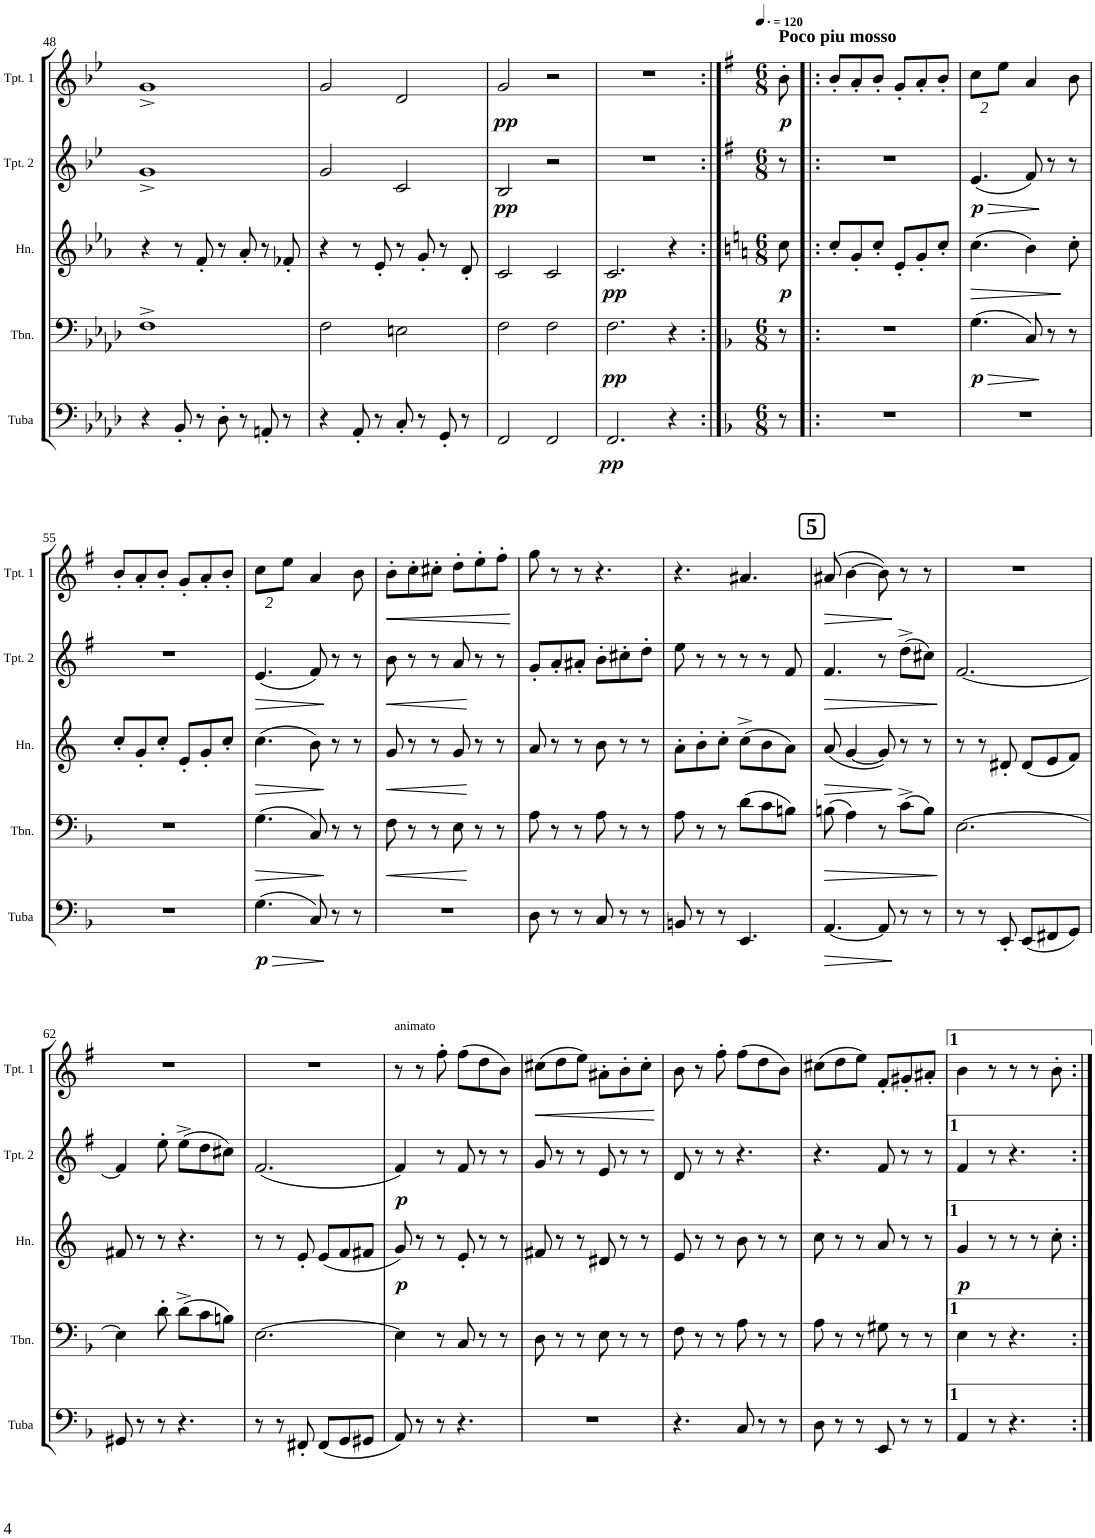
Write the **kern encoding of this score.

**kern	**dynam	**kern	**dynam	**kern	**dynam	**kern	**dynam	**kern	**dynam
*part5	*part5	*part4	*part4	*part3	*part3	*part2	*part2	*part1	*part1
*staff5	*staff5	*staff4	*staff4	*staff3	*staff3	*staff2	*staff2	*staff1	*staff1
*I"Tuba	*	*I"Trombone	*	*I"Horn in F	*	*I"Trumpet 2	*	*I"Trumpet 1	*
*I'Tuba	*	*I'Tbn.	*	*I'Hn.	*	*I'Tpt. 2	*	*I'Tpt. 1	*
!!LO:PB:g=z
*clefF4	*	*clefF4	*	*clefG2	*	*clefG2	*	*clefG2	*
*	*	*	*	*Trd4c7	*	*Trd1c2	*	*Trd1c2	*
*k[b-e-a-d-]	*	*k[b-e-a-d-]	*	*k[b-e-a-]	*	*k[b-e-]	*	*k[b-e-]	*
*M4/4	*	*M4/4	*	*M4/4	*	*M4/4	*	*M4/4	*
*met(c)	*	*met(c)	*	*met(c)	*	*met(c)	*	*met(c)	*
=48	=48	=48	=48	=48	=48	=48	=48	=48	=48
4r	.	1F^	.	4r	.	1g^	.	1g^	.
8BB-'/	.	.	.	8r	.	.	.	.	.
8r	.	.	.	8f'/	.	.	.	.	.
8D-'\	.	.	.	8r	.	.	.	.	.
8r	.	.	.	8a-'/	.	.	.	.	.
8AAn'/	.	.	.	8r	.	.	.	.	.
8r	.	.	.	8f-X'/	.	.	.	.	.
=49	=49	=49	=49	=49	=49	=49	=49	=49	=49
4r	.	2F\	.	4r	.	2g/	.	2g/	.
8AA-'/	.	.	.	8r	.	.	.	.	.
8r	.	.	.	8e-'/	.	.	.	.	.
8C'/	.	2En\	.	8r	.	2c/	.	2d/	.
8r	.	.	.	8g'/	.	.	.	.	.
8GG'/	.	.	.	8r	.	.	.	.	.
8r	.	.	.	8d'/	.	.	.	.	.
=50	=50	=50	=50	=50	=50	=50	=50	=50	=50
!	!	!	!	!	!	!	!LO:DY:b	!	!LO:DY:b
2FF/	.	2F\	.	2c/	.	2B-/	pp	2g/	pp
2FF/	.	2F\	.	2c/	.	2r	.	2r	.
=51	=51	=51	=51	=51	=51	=51	=51	=51	=51
!	!LO:DY:b	!	!LO:DY:b	!	!LO:DY:b	!	!	!	!
2.FF/	pp	2.F\	pp	2.c/	pp	1r	.	1r	.
4r	.	4r	.	4r	.	.	.	.	.
=52:|!	=52:|!	=52:|!	=52:|!	=52:|!	=52:|!	=52:|!	=52:|!	=52:|!	=52:|!
*k[b-]	*	*k[b-]	*	*k[]	*	*k[f#]	*	*k[f#]	*
*M6/8	*	*M6/8	*	*M6/8	*	*M6/8	*	*M6/8	*
*	*	*	*	*	*	*	*	*MM180	*
!	!	!	!	!	!	!	!	!LO:TX:a:B:t=Poco piu mosso	!
!	!	!	!	!	!LO:DY:b	!	!	!	!LO:DY:b
8r	.	8r	.	8cc\	p	8r	.	8b'\	p
=53!|:	=53!|:	=53!|:	=53!|:	=53!|:	=53!|:	=53!|:	=53!|:	=53!|:	=53!|:
2.r	.	2.r	.	8cc'/L	.	2.r	.	8b'/L	.
.	.	.	.	8g'/	.	.	.	8a'/	.
.	.	.	.	8cc'/J	.	.	.	8b'/J	.
.	.	.	.	8e'/L	.	.	.	8g'/L	.
.	.	.	.	8g'/	.	.	.	8a'/	.
.	.	.	.	8cc'/J	.	.	.	8b'/J	.
=54	=54	=54	=54	=54	=54	=54	=54	=54	=54
!	!	!	!LO:HP:b	!	!LO:HP:b	!	!LO:HP:b	!	!
*	*	*	*	*	*	*	*	*Xbrackettup	*
!	!	!	!LO:DY:n=1:b	!	!	!	!LO:DY:n=1:b	!	!
2.r	.	(4.G\	> p	(4.cc\	>	(4.e/	> p	16%3cc\L	.
.	.	.	.	.	.	.	.	16%3ee\J	.
.	.	8C/)	.	4b\)	.	8f#/)	.	4a/	.
.	.	8r	]	.	.	8r	]	.	.
.	.	8r	.	8cc'\	]	8r	.	8b\	.
!!LO:LB:g=z
=55	=55	=55	=55	=55	=55	=55	=55	=55	=55
2.r	.	2.r	.	8cc'/L	.	2.r	.	8b'/L	.
.	.	.	.	8g'/	.	.	.	8a'/	.
.	.	.	.	8cc'/J	.	.	.	8b'/J	.
.	.	.	.	8e'/L	.	.	.	8g'/L	.
.	.	.	.	8g'/	.	.	.	8a'/	.
.	.	.	.	8cc'/J	.	.	.	8b'/J	.
=56	=56	=56	=56	=56	=56	=56	=56	=56	=56
!	!LO:HP:b	!	!LO:HP:b	!	!LO:HP:b	!	!LO:HP:b	!	!
!	!LO:DY:n=1:b	!	!	!	!	!	!	!	!
(4.G\	> p	(4.G\	>	(4.cc\	>	(4.e/	>	16%3cc\L	.
.	.	.	.	.	.	.	.	16%3ee\J	.
8C/)	.	8C/)	.	8b\)	.	8f#/)	.	4a/	.
8r	]	8r	]	8r	]	8r	]	.	.
8r	.	8r	.	8r	.	8r	.	8b\	.
=57	=57	=57	=57	=57	=57	=57	=57	=57	=57
!	!	!	!LO:HP:b	!	!LO:HP:b	!	!LO:HP:b	!	!LO:HP:b
2.r	.	8F\	<	8g/	<	8b\	<	8b'\L	<
.	.	8r	.	8r	.	8r	.	8cc'\	.
.	.	8r	.	8r	.	8r	.	8cc#X'\J	.
.	.	8E\	.	8g/	.	8a/	.	8dd'\L	.
.	.	8r	[	8r	[	8r	[	8ee'\	.
.	.	8r	.	8r	.	8r	.	8ff#'\J	.
.	.	.	.	.	.	.	.	.	[
=58	=58	=58	=58	=58	=58	=58	=58	=58	=58
8D\	.	8A\	.	8a/	.	8g'/L	.	8gg\	.
8r	.	8r	.	8r	.	8a'/	.	8r	.
8r	.	8r	.	8r	.	8a#X'/J	.	8r	.
8C/	.	8A\	.	8b\	.	8b'\L	.	4.r	.
8r	.	8r	.	8r	.	8cc#X'\	.	.	.
8r	.	8r	.	8r	.	8dd'\J	.	.	.
=59	=59	=59	=59	=59	=59	=59	=59	=59	=59
8BBn/	.	8A\	.	8a'\L	.	8ee\	.	4.r	.
8r	.	8r	.	8b'\	.	8r	.	.	.
8r	.	8r	.	8cc'\J	.	8r	.	.	.
4.EE/	.	(8d\L	.	(8cc^\L	.	8r	.	4.a#X/	.
.	.	8c\	.	8b\	.	8r	.	.	.
.	.	8Bn\J)	.	8a\J)	.	8f#/	.	.	.
!!LO:REH:place=s1:a:B:cj:fs=14:t=5
=60	=60	=60	=60	=60	=60	=60	=60	=60	=60
!	!LO:HP:b	!	!LO:HP:b	!	!LO:HP:b	!	!LO:HP:b	!	!LO:HP:b
[4.AA/	>	(8Bn\	>	(8a/	>	4.f#/	>	(8a#X/	>
.	.	4A\)	.	[4g/	.	.	.	[4b\	.
8AA/]	.	8r	.	8g/])	.	8r	.	8b\])	.
8r	]	(8c^\L	.	8r	]	(8dd^\L	.	8r	]
8r	.	8B\J)	.	8r	.	8cc#X\J)	.	8r	.
.	.	.	]	.	.	.	]	.	.
=61	=61	=61	=61	=61	=61	=61	=61	=61	=61
8r	.	[2.E\	.	8r	.	[2.f#/	.	2.r	.
8r	.	.	.	8r	.	.	.	.	.
8EE'/	.	.	.	8d#X'/	.	.	.	.	.
(8EE/L	.	.	.	(8d#/L	.	.	.	.	.
8FF#X/	.	.	.	8e/	.	.	.	.	.
8GG/J)	.	.	.	8f/J)	.	.	.	.	.
!!LO:LB:g=z
=62	=62	=62	=62	=62	=62	=62	=62	=62	=62
8GG#X/	.	4E\]	.	8f#X/	.	4f#/]	.	2.r	.
8r	.	.	.	8r	.	.	.	.	.
8r	.	8d'\	.	8r	.	8ee'\	.	.	.
4.r	.	(8d^\L	.	4.r	.	(8ee^\L	.	.	.
.	.	8c\	.	.	.	8dd\	.	.	.
.	.	8Bn\J)	.	.	.	8cc#X\J)	.	.	.
=63	=63	=63	=63	=63	=63	=63	=63	=63	=63
8r	.	[2.E\	.	8r	.	(2.f#/	.	2.r	.
8r	.	.	.	8r	.	.	.	.	.
8FF#X'/	.	.	.	8e'/	.	.	.	.	.
(8FF#/L	.	.	.	(8e/L	.	.	.	.	.
8GG/	.	.	.	8f/	.	.	.	.	.
8GG#X/J	.	.	.	8f#X/J	.	.	.	.	.
=64	=64	=64	=64	=64	=64	=64	=64	=64	=64
!	!	!	!	!	!	!	!	!LO:TX:a:t=animato	!
!	!	!	!	!	!LO:DY:b	!	!LO:DY:b	!	!
8AA/)	.	4E\]	.	8g/)	p	4f#/)	p	8r	.
8r	.	.	.	8r	.	.	.	8r	.
8r	.	8r	.	8r	.	8r	.	8ff#'\	.
4.r	.	8C/	.	8e'/	.	8f#/	.	(8ff#\L	.
.	.	8r	.	8r	.	8r	.	8dd\	.
.	.	8r	.	8r	.	8r	.	8b\J)	.
=65	=65	=65	=65	=65	=65	=65	=65	=65	=65
!	!	!	!	!	!	!	!	!	!LO:HP:b
2.r	.	8D\	.	8f#X/	.	8g/	.	(8cc#X\L	<
.	.	8r	.	8r	.	8r	.	8dd\	.
.	.	8r	.	8r	.	8r	.	8ee\J)	.
.	.	8E\	.	8d#X/	.	8e/	.	8a#X'\L	.
.	.	8r	.	8r	.	8r	.	8b'\	.
.	.	8r	.	8r	.	8r	.	8cc#'\J	.
.	.	.	.	.	.	.	.	.	[
=66	=66	=66	=66	=66	=66	=66	=66	=66	=66
4.r	.	8F\	.	8e/	.	8d/	.	8b\	.
.	.	8r	.	8r	.	8r	.	8r	.
.	.	8r	.	8r	.	8r	.	8ff#'\	.
8C/	.	8A\	.	8b\	.	4.r	.	(8ff#\L	.
8r	.	8r	.	8r	.	.	.	8dd\	.
8r	.	8r	.	8r	.	.	.	8b\J)	.
=67	=67	=67	=67	=67	=67	=67	=67	=67	=67
8D\	.	8A\	.	8cc\	.	4.r	.	(8cc#X\L	.
8r	.	8r	.	8r	.	.	.	8dd\	.
8r	.	8r	.	8r	.	.	.	8ee\J)	.
8EE/	.	8G#X\	.	8a/	.	8f#/	.	8f#'/L	.
8r	.	8r	.	8r	.	8r	.	8g#X'/	.
8r	.	8r	.	8r	.	8r	.	8a#X'/J	.
=68	=68	=68	=68	=68	=68	=68	=68	=68	=68
!	!	!	!	!	!LO:DY:b	!	!	!	!
4AA/	.	4E\	.	4g/	p	4f#/	.	4b\	.
8r	.	8r	.	8r	.	8r	.	8r	.
4.r	.	4.r	.	8r	.	4.r	.	8r	.
.	.	.	.	8r	.	.	.	8r	.
.	.	.	.	8cc'\	.	.	.	8b'\	.
=:|!	=:|!	=:|!	=:|!	=:|!	=:|!	=:|!	=:|!	=:|!	=:|!
*-	*-	*-	*-	*-	*-	*-	*-	*-	*-
